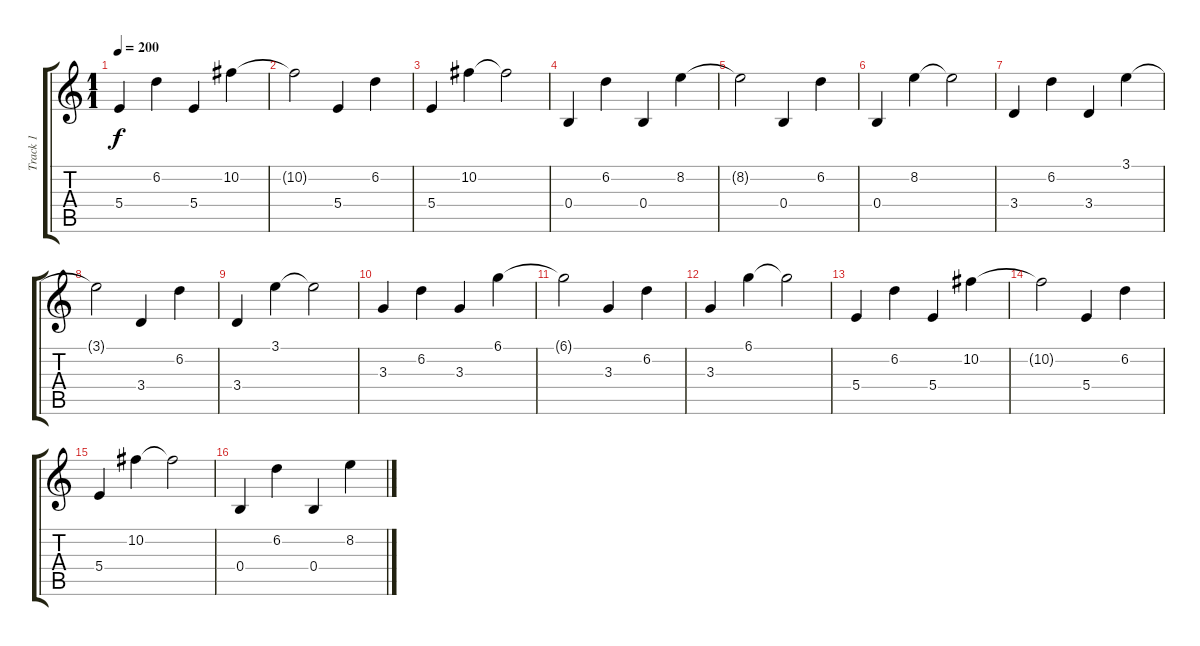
\track ("Track 1" "Track 1") {instrument distortionguitar}
\staff {score tabs}
\tuning (Db4 Ab3 E3 B2 Gb2 B1) {hide}
\ts (1 1)
\tempo 200
\clef g2
\ks c
5.4.4{dy f instrument electricguitarjazz} 6.2.4 5.4.4 10.2.4 |
10.2{t}.2 5.4.4 6.2.4 |
5.4.4 10.2.4 10.2{t}.2 |
0.4.4{instrument electricguitarjazz} 6.2.4 0.4.4 8.2.4 |
8.2{t}.2 0.4.4 6.2.4 |
0.4.4 8.2.4 8.2{t}.2 |
3.4.4{instrument electricguitarjazz} 6.2.4 3.4.4 3.1.4 |
3.1{t}.2 3.4.4 6.2.4 |
3.4.4 3.1.4 3.1{t}.2 |
3.3.4{instrument electricguitarjazz} 6.2.4 3.3.4 6.1.4 |
6.1{t}.2 3.3.4 6.2.4 |
3.3.4 6.1.4 6.1{t}.2 |
5.4.4{instrument electricguitarjazz} 6.2.4 5.4.4 10.2.4 |
10.2{t}.2 5.4.4 6.2.4 |
5.4.4 10.2.4 10.2{t}.2 |
0.4.4{instrument electricguitarjazz} 6.2.4 0.4.4 8.2.4
